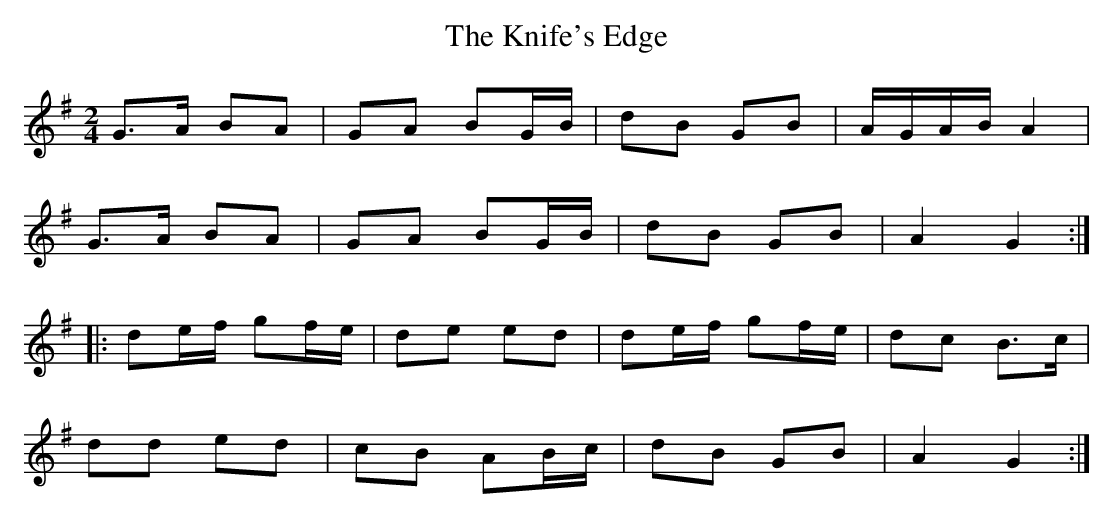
X:1
T:The Knife's Edge
M:2/4
L:1/8
K:G
G>A BA | GA BG/B/ | dB GB | A/G/A/B/ A2 |
G>A BA | GA BG/B/ | dB GB | A2G2 ::
de/f/ gf/e/ | de ed | de/f/ gf/e/ | dc B>c |
dd ed | cB AB/c/ | dB GB | A2 G2 :|
